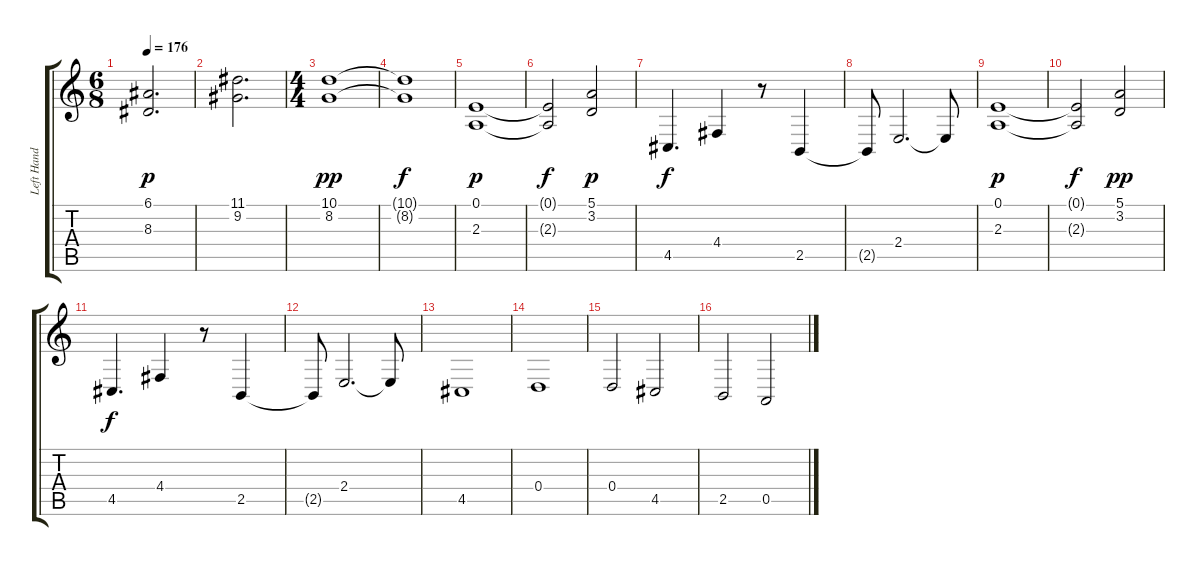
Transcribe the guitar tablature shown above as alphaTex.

\track ("Left Hand" "Left Hand") {instrument percussiveorgan}
\staff {score tabs}
\tuning (E4 B3 G3 D3 A2 E2) {hide}
\ts (6 8)
\tempo 176
\clef g2
\ks c
(6.1 8.3).2{d dy p} |
(11.1 9.2).2{d} |
\ts (4 4)
(10.1 8.2).1{dy pp} |
(10.1{t} 8.2{t}).1{dy f} |
(0.1 2.3).1{dy p} |
(0.1{t} 2.3{t}).2{dy f} (5.1 3.2).2{dy p} |
4.5.4{d dy f} 4.4.4 r.8 2.5.4 |
2.5{t}.8 2.4.2{d} 2.4{t}.8 |
(0.1 2.3).1{dy p} |
(0.1{t} 2.3{t}).2{dy f} (5.1 3.2).2{dy pp} |
4.5.4{d dy f} 4.4.4 r.8 2.5.4 |
2.5{t}.8 2.4.2{d} 2.4{t}.8 |
4.5.1 |
0.4.1 |
0.4.2 4.5.2 |
2.5.2 0.5.2
